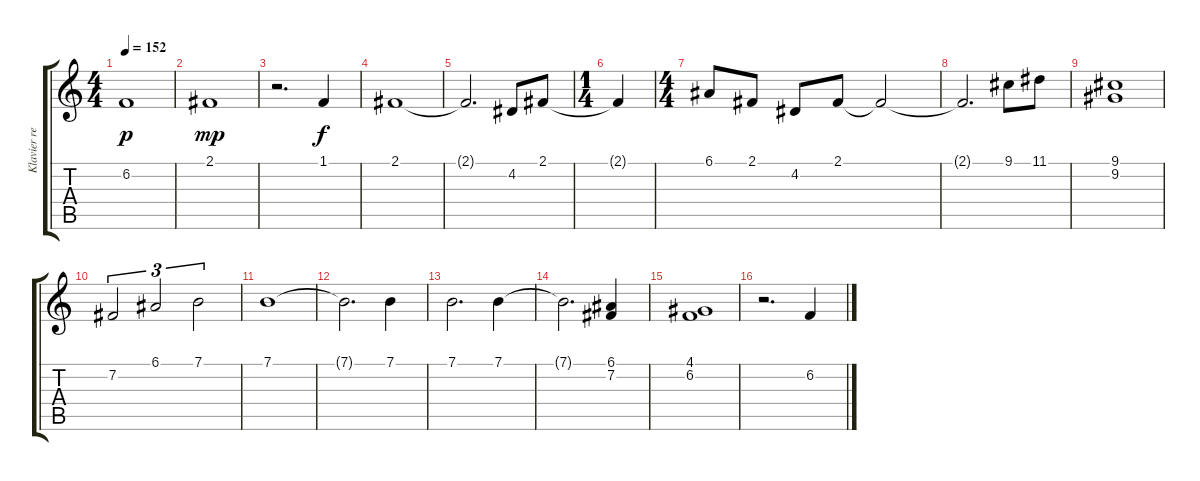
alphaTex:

\track ("Klavier rechte Hand" "Klavier re") {instrument acousticgrandpiano}
\staff {score tabs}
\tuning (E4 B3 G3 D3 A2 E2) {hide}
\ts (4 4)
\tempo 152
\clef g2
\ks c
6.2.1{dy p} |
2.1.1{dy mp} |
r.2{d} 1.1.4{dy f} |
2.1.1 |
2.1{t}.2{d} 4.2.8 2.1.8 |
\ts (1 4)
2.1{t}.4 |
\ts (4 4)
6.1.8 2.1.8 4.2.8 2.1.8 2.1{t}.2 |
2.1{t}.2{d} 9.1.8 11.1.8 |
(9.1 9.2).1 |
7.2.2{tu (3 2)} 6.1.2{tu (3 2)} 7.1.2{tu (3 2)} |
7.1.1 |
7.1{t}.2{d} 7.1.4 |
7.1.2{d} 7.1.4 |
7.1{t}.2{d} (6.1 7.2).4 |
(4.1 6.2).1 |
r.2{d} 6.2.4
